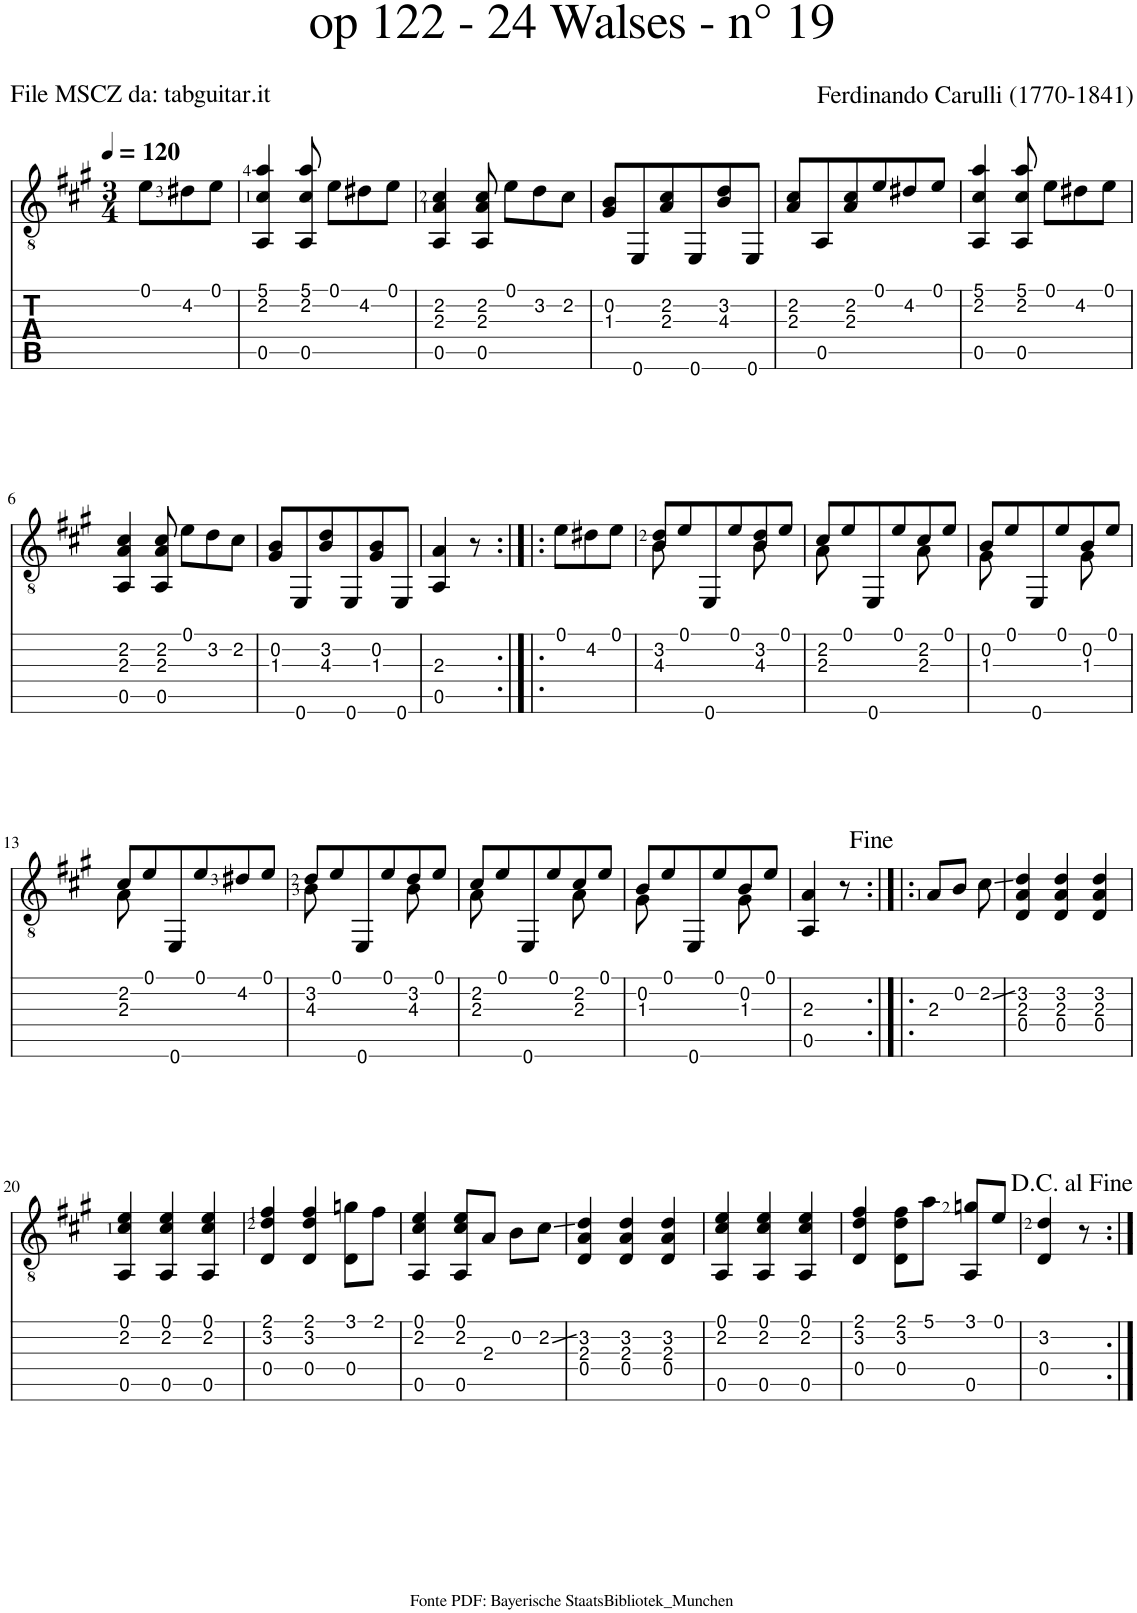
**kern	**kern
*part1	*part1
*staff2	*staff1
*I"Guitar	*
*I'Guit.	*
*stria6	*
*	*clefGv2
*k[f#c#g#]	*k[f#c#g#]
*M3/4	*M3/4
*MM120	*MM120
=	=
8e	8e\L
8d#L	8d#X\
8eJ	8e\J
=1	=1
4AA 4c# 4a	4AA/ 4c#/ 4a/
8AA\ 8c#\ 8a\L	8AA/ 8c#/ 8a/
8eJ	8e\L
8d#L	8d#X\
8eJ	8e\J
=2	=2
4AA 4A 4c#	4AA/ 4A/ 4c#/
8AA\ 8A\ 8c#\L	8AA/ 8A/ 8c#/
8eJ	8e\L
8dL	8d\
8c#J	8c#\J
=3	=3
8G#\ 8B\L	8G#/ 8B/L
8EEJ	8EE/
8A\ 8c#\L	8A/ 8c#/
8EEJ	8EE/
8B\ 8d\L	8B/ 8d/
8EEJ	8EE/J
=4	=4
8A\ 8c#\L	8A/ 8c#/L
8AAJ	8AA/
8A\ 8c#\L	8A/ 8c#/
8eJ	8e/
8d#L	8d#X/
8eJ	8e/J
=5	=5
4AA 4c# 4a	4AA/ 4c#/ 4a/
8AA\ 8c#\ 8a\L	8AA/ 8c#/ 8a/
8eJ	8e\L
8d#L	8d#X\
8eJ	8e\J
!!LO:LB:g=z
=6	=6
4AA 4A 4c#	4AA/ 4A/ 4c#/
8AA\ 8A\ 8c#\L	8AA/ 8A/ 8c#/
8eJ	8e\L
8dL	8d\
8c#J	8c#\J
=7	=7
8G#\ 8B\L	8G#/ 8B/L
8EEJ	8EE/
8B\ 8d\L	8B/ 8d/
8EEJ	8EE/
8G#\ 8B\L	8G#/ 8B/
8EEJ	8EE/J
=8	=8
4AA 4A	4AA/ 4A/
8r	8r
=9:|!|:	=9:|!|:
8e	8e\L
8d#L	8d#X\
8eJ	8e\J
=10	=10
*^	*^
8B\ 8d\L	8B	8B/ 8d/L	8B\
8eJ	4.ryy	8e/	4.ryy
8EEL	.	8EE/	.
8eJ	.	8e/	.
8B\ 8d\L	8B	8B/ 8d/	8B\
8eJ	8ryy	8e/J	8ryy
=11	=11	=11	=11
8c#L	8A	8c#/L	8A\
8eJ	4.ryy	8e/	4.ryy
8EEL	.	8EE/	.
8eJ	.	8e/	.
8c#L	8A	8c#/	8A\
8eJ	8ryy	8e/J	8ryy
=12	=12	=12	=12
8BL	8G#	8B/L	8G#\
8eJ	4.ryy	8e/	4.ryy
8EEL	.	8EE/	.
8eJ	.	8e/	.
8BL	8G#	8B/	8G#\
8eJ	8ryy	8e/J	8ryy
!!LO:LB:g=z	!!
=13	=13	=13	=13
8c#L	8A	8c#/L	8A\
8eJ	2ryy	8e/	2ryy
8EEL	.	8EE/	.
8eJ	.	8e/	.
8d#L	.	8d#X/	.
8eJ	8ryy	8e/J	8ryy
=14	=14	=14	=14
8dL	8B	8d/L	8B\
8eJ	4.ryy	8e/	4.ryy
8EEL	.	8EE/	.
8eJ	.	8e/	.
8dL	8B	8d/	8B\
8eJ	8ryy	8e/J	8ryy
=15	=15	=15	=15
8c#L	8A	8c#/L	8A\
8eJ	4.ryy	8e/	4.ryy
8EEL	.	8EE/	.
8eJ	.	8e/	.
8c#L	8A	8c#/	8A\
8eJ	8ryy	8e/J	8ryy
=16	=16	=16	=16
8BL	8G#	8B/L	8G#\
8eJ	4.ryy	8e/	4.ryy
8EEL	.	8EE/	.
8eJ	.	8e/	.
8BL	8G#	8B/	8G#\
8eJ	8ryy	8e/J	8ryy
*v	*v	*	*
*	*v	*v
=17	=17
4AA 4A	4AA/ 4A/
8r	8r
=18:|!|:	=18:|!|:
8A	8A/L
8BL	8B/J
8c#J	8c#\
=19	=19
4D 4A 4d	4D/ 4A/ 4d/
4D 4A 4d	4D/ 4A/ 4d/
4D 4A 4d	4D/ 4A/ 4d/
!!LO:LB:g=z
=20	=20
4AA 4c# 4e	4AA/ 4c#/ 4e/
4AA 4c# 4e	4AA/ 4c#/ 4e/
4AA 4c# 4e	4AA/ 4c#/ 4e/
=21	=21
4D 4d 4f#	4D/ 4d/ 4f#/
4D 4d 4f#	4D/ 4d/ 4f#/
8D\ 8g\L	8D\ 8gn\L
8f#J	8f#\J
=22	=22
4AA 4c# 4e	4AA/ 4c#/ 4e/
8AA\ 8c#\ 8e\L	8AA/ 8c#/ 8e/L
8AJ	8A/J
8BL	8B\L
8c#J	8c#\J
=23	=23
4D 4A 4d	4D/ 4A/ 4d/
4D 4A 4d	4D/ 4A/ 4d/
4D 4A 4d	4D/ 4A/ 4d/
=24	=24
4AA 4c# 4e	4AA/ 4c#/ 4e/
4AA 4c# 4e	4AA/ 4c#/ 4e/
4AA 4c# 4e	4AA/ 4c#/ 4e/
=25	=25
4D 4d 4f#	4D/ 4d/ 4f#/
8D\ 8d\ 8f#\L	8D\ 8d\ 8f#\L
8aJ	8a\J
8AA\ 8g\L	8AA/ 8gn/L
8eJ	8e/J
=26	=26
4D 4d	4D/ 4d/
8r	8r
=:|!	=:|!
*-	*-
